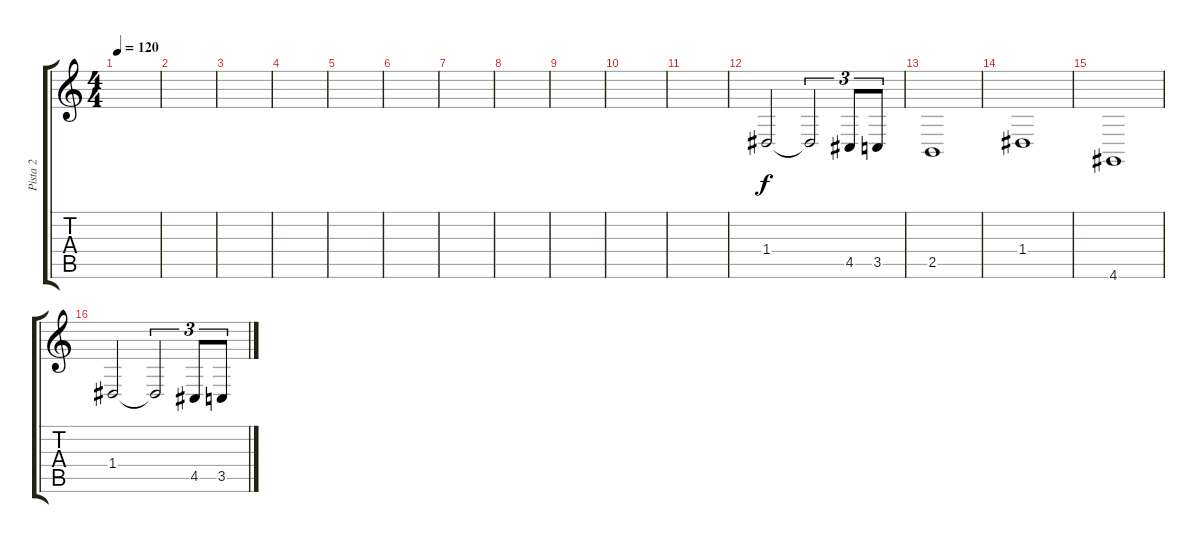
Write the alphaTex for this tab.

\track ("Pista 2 " "Pista 2 ") {instrument brasssection}
\staff {score tabs}
\tuning (E4 B3 G3 D3 A2 E2) {hide}
\ts (4 4)
\tempo 120
\clef g2
\ks c
|
|
|
|
|
|
|
|
|
|
|
1.4.2{balance 8 instrument brasssection} 1.4{t}.2{tu (3 2)} 4.5.8{tu (3 2)} 3.5.8{tu (3 2)} |
2.5.1 |
1.4.1 |
4.6.1 |
1.4.2 1.4{t}.2{tu (3 2)} 4.5.8{tu (3 2)} 3.5.8{tu (3 2)}
